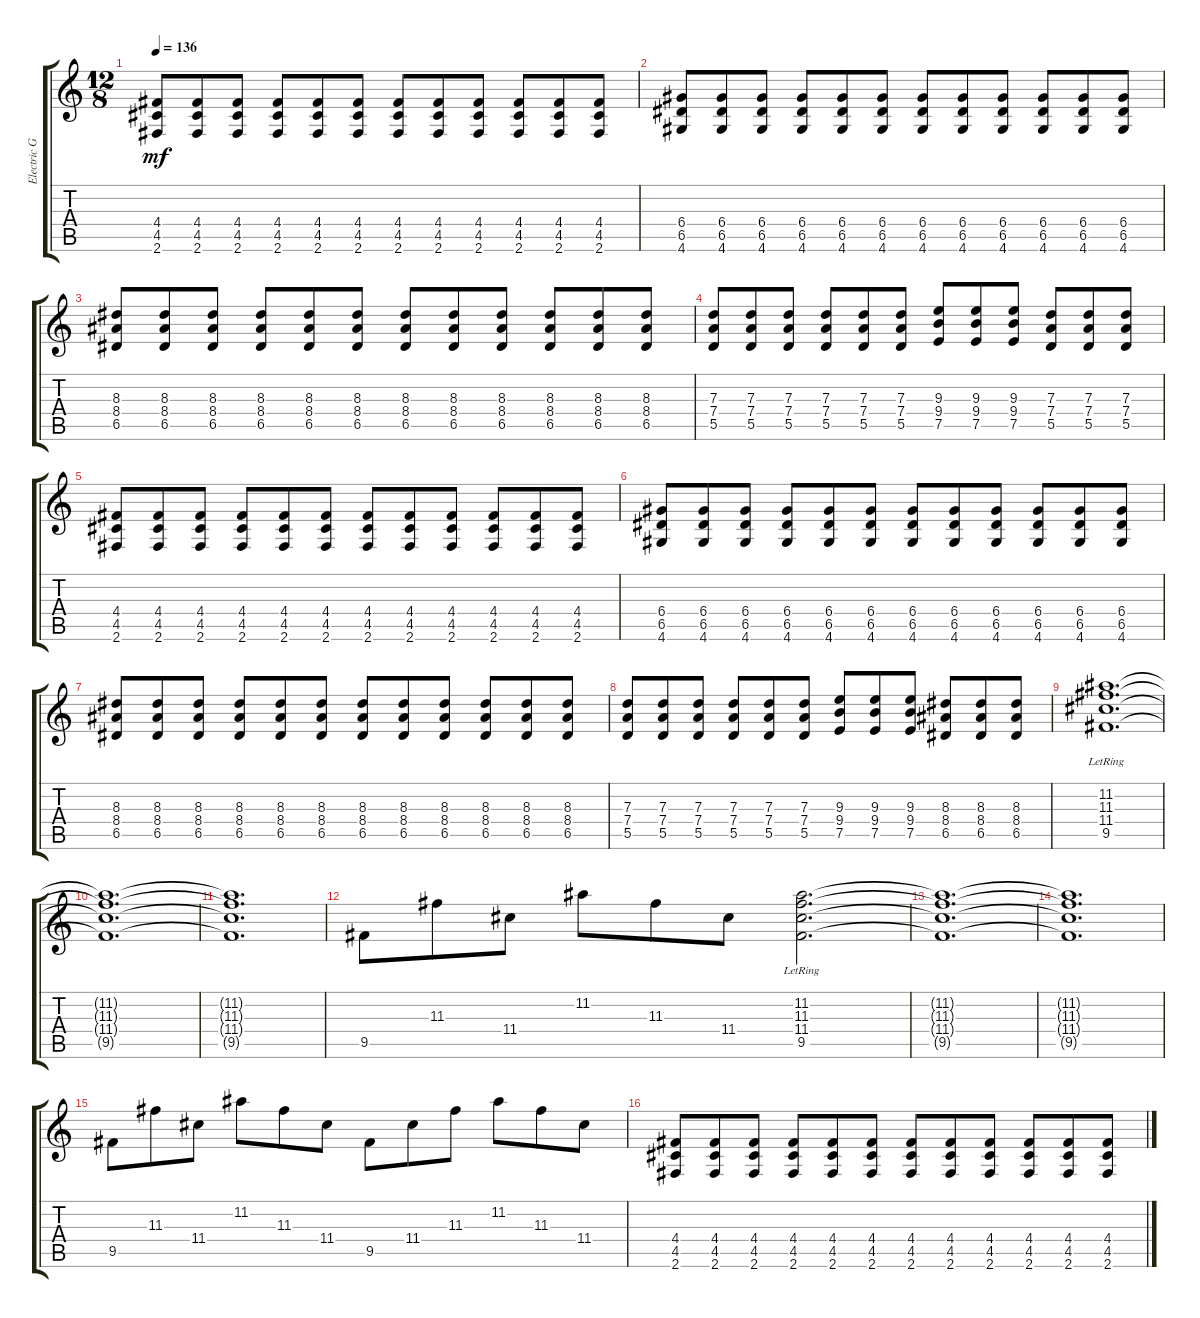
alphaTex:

\track ("Electric Guitar" "Electric G") {instrument overdrivenguitar}
\staff {score tabs}
\tuning (E4 B3 G3 D3 A2 E2) {hide}
\ts (12 8)
\tempo 136
\clef g2
\ks c
(4.4 4.5 2.6).8{dy mf instrument overdrivenguitar} (4.4 4.5 2.6).8 (4.4 4.5 2.6).8 (4.4 4.5 2.6).8 (4.4 4.5 2.6).8 (4.4 4.5 2.6).8 (4.4 4.5 2.6).8 (4.4 4.5 2.6).8 (4.4 4.5 2.6).8 (4.4 4.5 2.6).8 (4.4 4.5 2.6).8 (4.4 4.5 2.6).8 |
(6.4 6.5 4.6).8 (6.4 6.5 4.6).8 (6.4 6.5 4.6).8 (6.4 6.5 4.6).8 (6.4 6.5 4.6).8 (6.4 6.5 4.6).8 (6.4 6.5 4.6).8 (6.4 6.5 4.6).8 (6.4 6.5 4.6).8 (6.4 6.5 4.6).8 (6.4 6.5 4.6).8 (6.4 6.5 4.6).8 |
(8.3 8.4 6.5).8 (8.3 8.4 6.5).8 (8.3 8.4 6.5).8 (8.3 8.4 6.5).8 (8.3 8.4 6.5).8 (8.3 8.4 6.5).8 (8.3 8.4 6.5).8 (8.3 8.4 6.5).8 (8.3 8.4 6.5).8 (8.3 8.4 6.5).8 (8.3 8.4 6.5).8 (8.3 8.4 6.5).8 |
(7.3 7.4 5.5).8 (7.3 7.4 5.5).8 (7.3 7.4 5.5).8 (7.3 7.4 5.5).8 (7.3 7.4 5.5).8 (7.3 7.4 5.5).8 (9.3 9.4 7.5).8 (9.3 9.4 7.5).8 (9.3 9.4 7.5).8 (7.3 7.4 5.5).8 (7.3 7.4 5.5).8 (7.3 7.4 5.5).8 |
(4.4 4.5 2.6).8 (4.4 4.5 2.6).8 (4.4 4.5 2.6).8 (4.4 4.5 2.6).8 (4.4 4.5 2.6).8 (4.4 4.5 2.6).8 (4.4 4.5 2.6).8 (4.4 4.5 2.6).8 (4.4 4.5 2.6).8 (4.4 4.5 2.6).8 (4.4 4.5 2.6).8 (4.4 4.5 2.6).8 |
(6.4 6.5 4.6).8 (6.4 6.5 4.6).8 (6.4 6.5 4.6).8 (6.4 6.5 4.6).8 (6.4 6.5 4.6).8 (6.4 6.5 4.6).8 (6.4 6.5 4.6).8 (6.4 6.5 4.6).8 (6.4 6.5 4.6).8 (6.4 6.5 4.6).8 (6.4 6.5 4.6).8 (6.4 6.5 4.6).8 |
(8.3 8.4 6.5).8 (8.3 8.4 6.5).8 (8.3 8.4 6.5).8 (8.3 8.4 6.5).8 (8.3 8.4 6.5).8 (8.3 8.4 6.5).8 (8.3 8.4 6.5).8 (8.3 8.4 6.5).8 (8.3 8.4 6.5).8 (8.3 8.4 6.5).8 (8.3 8.4 6.5).8 (8.3 8.4 6.5).8 |
(7.3 7.4 5.5).8 (7.3 7.4 5.5).8 (7.3 7.4 5.5).8 (7.3 7.4 5.5).8 (7.3 7.4 5.5).8 (7.3 7.4 5.5).8 (9.3 9.4 7.5).8 (9.3 9.4 7.5).8 (9.3 9.4 7.5).8 (8.3 8.4 6.5).8 (8.3 8.4 6.5).8 (8.3 8.4 6.5).8 |
(11.2 11.3{lr} 11.4{lr} 9.5{lr}).1{d} |
(11.2{t} 11.3{t} 11.4{t} 9.5{t}).1{d} |
(11.2{t} 11.3{t} 11.4{t} 9.5{t}).1{d} |
9.5.8 11.3.8 11.4.8 11.2.8 11.3.8 11.4.8 (11.2{lr} 11.3{lr} 11.4{lr} 9.5{lr}).2{d} |
(11.2{t} 11.3{t} 11.4{t} 9.5{t}).1{d} |
(11.2{t} 11.3{t} 11.4{t} 9.5{t}).1{d} |
9.5.8 11.3.8 11.4.8 11.2.8 11.3.8 11.4.8 9.5.8 11.4.8 11.3.8 11.2.8 11.3.8 11.4.8 |
(4.4 4.5 2.6).8 (4.4 4.5 2.6).8 (4.4 4.5 2.6).8 (4.4 4.5 2.6).8 (4.4 4.5 2.6).8 (4.4 4.5 2.6).8 (4.4 4.5 2.6).8 (4.4 4.5 2.6).8 (4.4 4.5 2.6).8 (4.4 4.5 2.6).8 (4.4 4.5 2.6).8 (4.4 4.5 2.6).8
